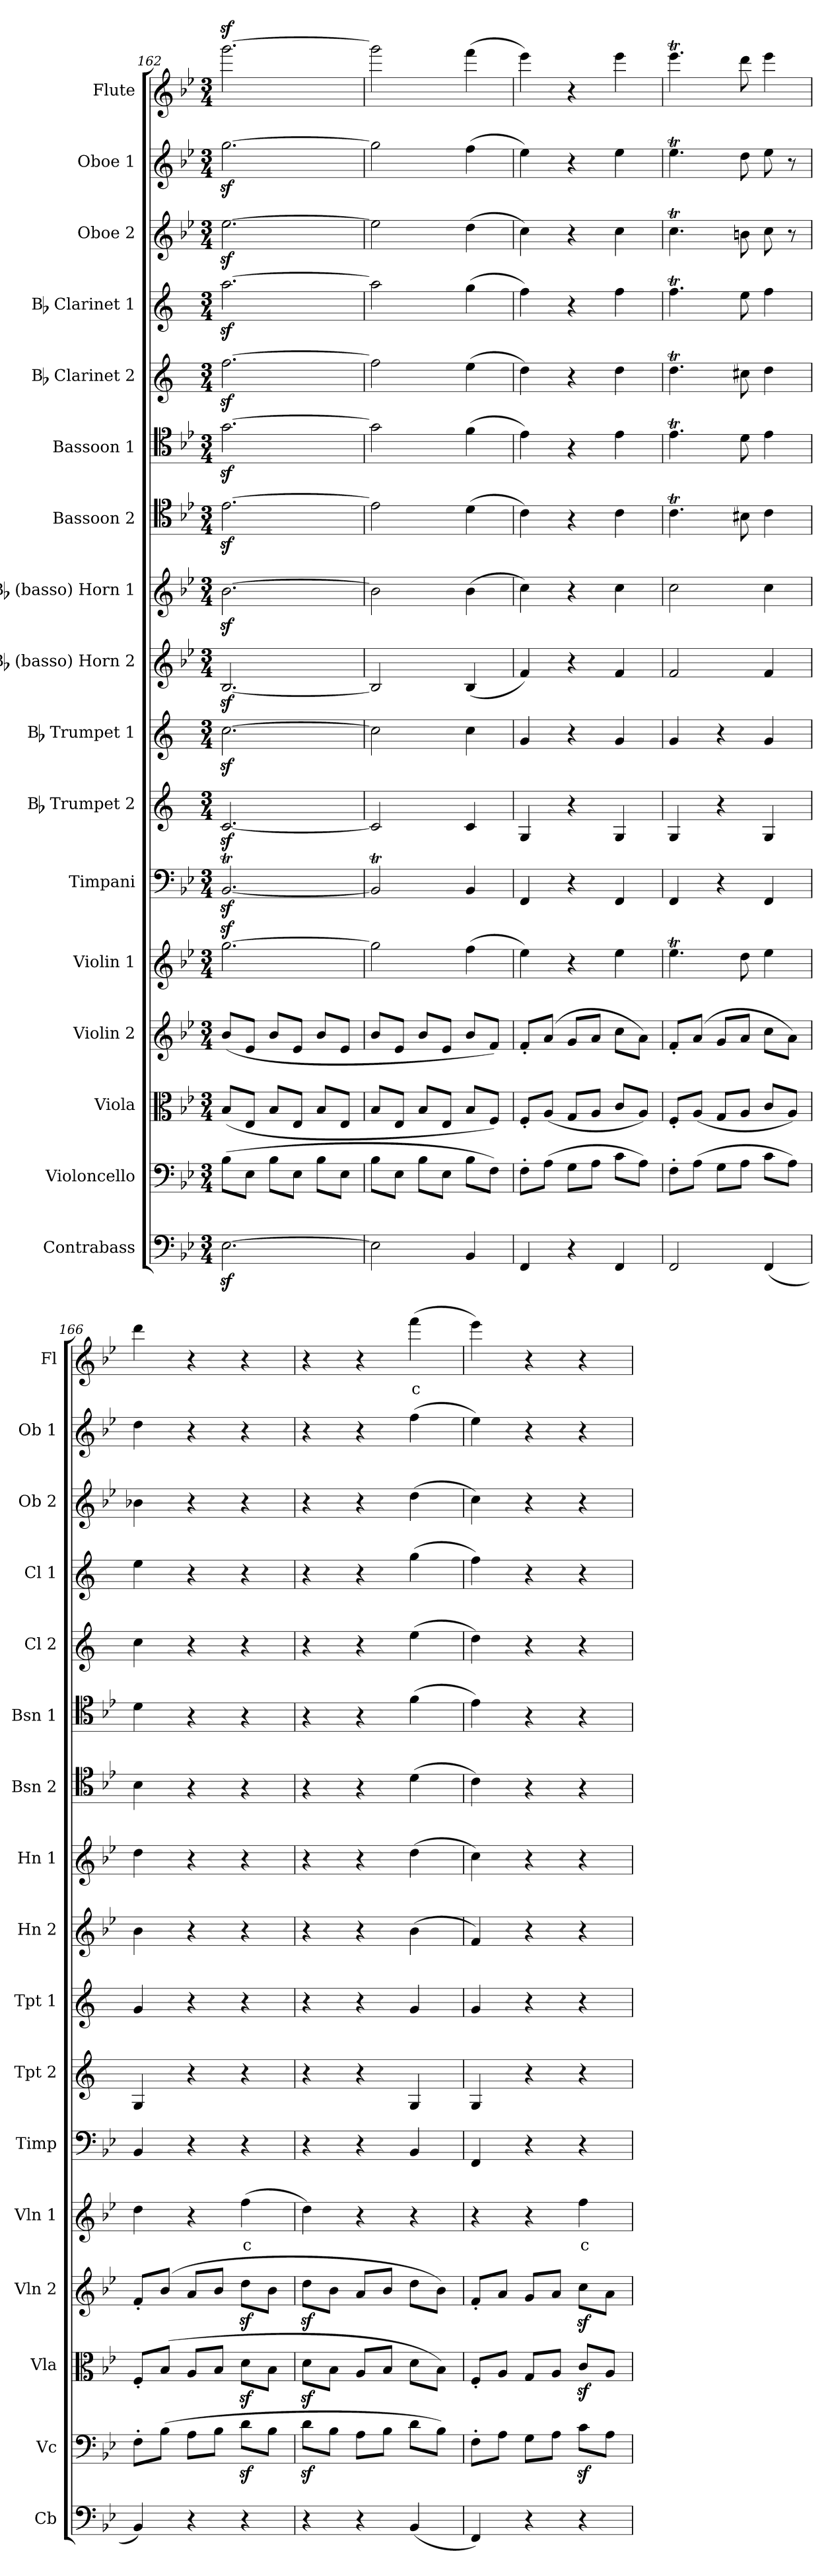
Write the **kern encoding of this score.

**kern	**kern	**kern	**kern	**kern	**text	**kern	**kern	**kern	**kern	**kern	**kern	**kern	**kern	**kern	**kern	**kern	**kern	**text
*part17	*part16	*part15	*part14	*part13	*part13	*part12	*part11	*part10	*part9	*part8	*part7	*part6	*part5	*part4	*part3	*part2	*part1	*part1
*staff17	*staff16	*staff15	*staff14	*staff13	*staff13	*staff12	*staff11	*staff10	*staff9	*staff8	*staff7	*staff6	*staff5	*staff4	*staff3	*staff2	*staff1	*staff1
*I"Contrabass	*I"Violoncello	*I"Viola	*I"Violin 2	*I"Violin 1	*	*I"Timpani	*I"Bb Trumpet 2	*I"Bb Trumpet 1	*I"Bb (basso) Horn 2	*I"Bb (basso) Horn 1	*I"Bassoon 2	*I"Bassoon 1	*I"Bb Clarinet 2	*I"Bb Clarinet 1	*I"Oboe 2	*I"Oboe 1	*I"Flute	*
*I'Cb	*I'Vc	*I'Vla	*I'Vln 2	*I'Vln 1	*	*I'Timp	*I'Tpt 2	*I'Tpt 1	*I'Hn 2	*I'Hn 1	*I'Bsn 2	*I'Bsn 1	*I'Cl 2	*I'Cl 1	*I'Ob 2	*I'Ob 1	*I'Fl	*
*clefF4	*clefF4	*clefC3	*clefG2	*clefG2	*	*clefF4	*clefG2	*clefG2	*clefG2	*clefG2	*clefC4	*clefC4	*clefG2	*clefG2	*clefG2	*clefG2	*clefG2	*
*ITrd7c12	*	*	*	*	*	*	*ITrd1c2	*ITrd1c2	*ITrd8c14	*ITrd8c14	*	*	*ITrd1c2	*ITrd1c2	*	*	*	*
*k[b-e-]	*k[b-e-]	*k[b-e-]	*k[b-e-]	*k[b-e-]	*	*k[b-e-]	*k[b-e-]	*k[b-e-]	*k[b-e-]	*k[b-e-]	*k[b-e-]	*k[b-e-]	*k[b-e-]	*k[b-e-]	*k[b-e-]	*k[b-e-]	*k[b-e-]	*
*M3/4	*M3/4	*M3/4	*M3/4	*M3/4	*	*M3/4	*M3/4	*M3/4	*M3/4	*M3/4	*M3/4	*M3/4	*M3/4	*M3/4	*M3/4	*M3/4	*M3/4	*
=162	=162	=162	=162	=162	=162	=162	=162	=162	=162	=162	=162	=162	=162	=162	=162	=162	=162	=162
[2.EE-z<\	(8B-\L	(8B-/L	(8b-/L	[2.ggz<\	.	[2.BB-z<T/	[2.B-z</	[2.b-z<\	[2.BB-z</	[2.B-z<\	[2.e-z<\	[2.gz<\	[2.ee-z<\	[2.ggz<\	[2.ee-z<\	[2.ggz<\	[2.gggz<\	.
.	8E-\J	8E-/J	8e-/J	.	.	.	.	.	.	.	.	.	.	.	.	.	.	.
.	8B-\L	8B-/L	8b-/L	.	.	.	.	.	.	.	.	.	.	.	.	.	.	.
.	8E-\J	8E-/J	8e-/J	.	.	.	.	.	.	.	.	.	.	.	.	.	.	.
.	8B-\L	8B-/L	8b-/L	.	.	.	.	.	.	.	.	.	.	.	.	.	.	.
.	8E-\J	8E-/J	8e-/J	.	.	.	.	.	.	.	.	.	.	.	.	.	.	.
=163	=163	=163	=163	=163	=163	=163	=163	=163	=163	=163	=163	=163	=163	=163	=163	=163	=163	=163
2EE-\]	8B-\L	8B-/L	8b-/L	2gg\]	.	2BB-T/]	2B-/]	2b-\]	2BB-/]	2B-\]	2e-\]	2g\]	2ee-\]	2gg\]	2ee-\]	2gg\]	2ggg\]	.
.	8E-\J	8E-/J	8e-/J	.	.	.	.	.	.	.	.	.	.	.	.	.	.	.
.	8B-\L	8B-/L	8b-/L	.	.	.	.	.	.	.	.	.	.	.	.	.	.	.
.	8E-\J	8E-/J	8e-/J	.	.	.	.	.	.	.	.	.	.	.	.	.	.	.
4BBB-/	8B-\L	8B-/L	8b-/L	(4ff\	.	4BB-/	4B-/	4b-\	(<4BB-/	(<4B-\	(4d\	(4f\	(4dd\	(4ff\	(4dd\	(4ff\	(4fff\	.
.	8F\J)	8F/J)	8f/J)	.	.	.	.	.	.	.	.	.	.	.	.	.	.	.
!!LO:PB:g=z
=164	=164	=164	=164	=164	=164	=164	=164	=164	=164	=164	=164	=164	=164	=164	=164	=164	=164	=164
4FFF/	8F'\L	8F'/L	8f'/L	4ee-\)	.	4FF/	4F/	4f/	4F/)	4c\)	4c\)	4e-\)	4cc\)	4ee-\)	4cc\)	4ee-\)	4eee-\)	.
.	(8A\J	(8A/J	(8a/J	.	.	.	.	.	.	.	.	.	.	.	.	.	.	.
4r	8G\L	8G/L	8g/L	4r	.	4r	4r	4r	4r	4r	4r	4r	4r	4r	4r	4r	4r	.
.	8A\J	8A/J	8a/J	.	.	.	.	.	.	.	.	.	.	.	.	.	.	.
4FFF/	8c\L	8c/L	8cc\L	4ee-\	.	4FF/	4F/	4f/	4F/	4c\	4c\	4e-\	4cc\	4ee-\	4cc\	4ee-\	4eee-\	.
.	8A\J)	8A/J)	8a\J)	.	.	.	.	.	.	.	.	.	.	.	.	.	.	.
=165	=165	=165	=165	=165	=165	=165	=165	=165	=165	=165	=165	=165	=165	=165	=165	=165	=165	=165
2FFF/	8F'\L	8F'/L	8f'/L	4.ee-T\	.	4FF/	4F/	4f/	2F/	2c\	4.cT\	4.e-T\	4.ccT\	4.ee-T\	4.ccT\	4.ee-T\	4.eee-T\	.
.	(8A\J	(8A/J	(8a/J	.	.	.	.	.	.	.	.	.	.	.	.	.	.	.
.	8G\L	8G/L	8g/L	.	.	4r	4r	4r	.	.	.	.	.	.	.	.	.	.
.	8A\J	8A/J	8a/J	8dd\	.	.	.	.	.	.	8B#X\	8d\	8bn\	8dd\	8bn\	8dd\	8ddd\	.
(4FFF/	8c\L	8c/L	8cc\L	4ee-\	.	4FF/	4F/	4f/	4F/	4c\	4c\	4e-\	4cc\	4ee-\	8cc\	8ee-\	4eee-\	.
.	8A\J)	8A/J)	8a\J)	.	.	.	.	.	.	.	.	.	.	.	8r	8r	.	.
=166	=166	=166	=166	=166	=166	=166	=166	=166	=166	=166	=166	=166	=166	=166	=166	=166	=166	=166
4BBB-/)	8F'\L	8F'/L	8f'/L	4dd\	.	4BB-/	4F/	4f/	4B-\	4d\	4B-\	4d\	4b-\	4dd\	4b-X\	4dd\	4ddd\	.
.	(8B-\J	(8B-/J	(8b-/J	.	.	.	.	.	.	.	.	.	.	.	.	.	.	.
4r	8A\L	8A/L	8a/L	4r	.	4r	4r	4r	4r	4r	4r	4r	4r	4r	4r	4r	4r	.
.	8B-\J	8B-/J	8b-/J	.	.	.	.	.	.	.	.	.	.	.	.	.	.	.
!	!	!	!	!	!LO:LY:b:color=#FF0000	!	!	!	!	!	!	!	!	!	!	!	!	!
4r	8dz<\L	8dz<\L	8ddz<\L	(4ff\	c	4r	4r	4r	4r	4r	4r	4r	4r	4r	4r	4r	4r	.
.	8B-\J	8B-\J	8b-\J	.	.	.	.	.	.	.	.	.	.	.	.	.	.	.
=167	=167	=167	=167	=167	=167	=167	=167	=167	=167	=167	=167	=167	=167	=167	=167	=167	=167	=167
4r	8dz<\L	8dz<\L	8ddz<\L	4dd\)	.	4r	4r	4r	4r	4r	4r	4r	4r	4r	4r	4r	4r	.
.	8B-\J	8B-\J	8b-\J	.	.	.	.	.	.	.	.	.	.	.	.	.	.	.
4r	8A\L	8A/L	8a/L	4r	.	4r	4r	4r	4r	4r	4r	4r	4r	4r	4r	4r	4r	.
.	8B-\J	8B-/J	8b-/J	.	.	.	.	.	.	.	.	.	.	.	.	.	.	.
!	!	!	!	!	!	!	!	!	!	!	!	!	!	!	!	!	!	!LO:LY:b:color=#FF0000
(4BBB-/	8d\L	8d\L	8dd\L	4r	.	4BB-/	4F/	4f/	(>4B-\	(>4d\	(4d\	(4f\	(4dd\	(4ff\	(4dd\	(4ff\	(4fff\	c
.	8B-\J)	8B-\J)	8b-\J)	.	.	.	.	.	.	.	.	.	.	.	.	.	.	.
=168	=168	=168	=168	=168	=168	=168	=168	=168	=168	=168	=168	=168	=168	=168	=168	=168	=168	=168
4FFF/)	8F'\L	8F'/L	8f'/L	4r	.	4FF/	4F/	4f/	4F/)	4c\)	4c\)	4e-\)	4cc\)	4ee-\)	4cc\)	4ee-\)	4eee-\)	.
.	8A\J	8A/J	8a/J	.	.	.	.	.	.	.	.	.	.	.	.	.	.	.
4r	8G\L	8G/L	8g/L	4r	.	4r	4r	4r	4r	4r	4r	4r	4r	4r	4r	4r	4r	.
.	8A\J	8A/J	8a/J	.	.	.	.	.	.	.	.	.	.	.	.	.	.	.
!	!	!	!	!	!LO:LY:b:color=#FF0000	!	!	!	!	!	!	!	!	!	!	!	!	!
4r	8cz<\L	8cz</L	8ccz<\L	4ff\	c	4r	4r	4r	4r	4r	4r	4r	4r	4r	4r	4r	4r	.
.	8A\J	8A/J	8a\J	.	.	.	.	.	.	.	.	.	.	.	.	.	.	.
=	=	=	=	=	=	=	=	=	=	=	=	=	=	=	=	=	=	=
*-	*-	*-	*-	*-	*-	*-	*-	*-	*-	*-	*-	*-	*-	*-	*-	*-	*-	*-
